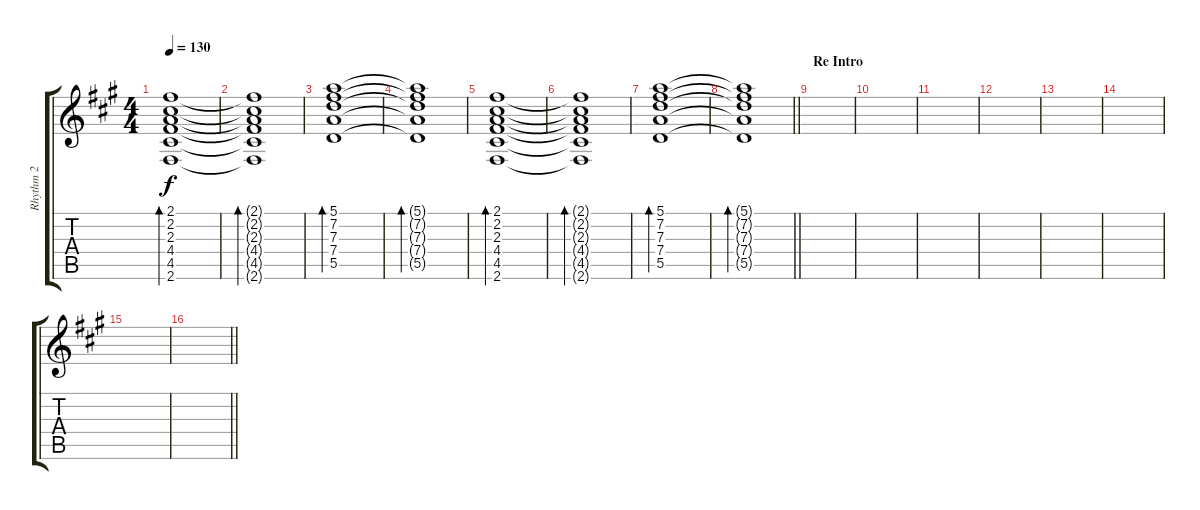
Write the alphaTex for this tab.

\track ("Rhythm 2" "Rhythm 2") {instrument distortionguitar}
\staff {score tabs}
\tuning (E4 B3 G3 D3 A2 E2) {hide}
\ts (4 4)
\tempo 130
\clef g2
\ks a
(2.1 2.2 2.3 4.4 4.5 2.6).1{bd 480 dy f volume 8 instrument acousticguitarsteel} |
(2.1{t} 2.2{t} 2.3{t} 4.4{t} 4.5{t} 2.6{t}).1{bd 480 volume 8 instrument acousticguitarsteel} |
(5.1 7.2 7.3 7.4 5.5).1{bd 480} |
(5.1{t} 7.2{t} 7.3{t} 7.4{t} 5.5{t}).1{bd 480} |
(2.1 2.2 2.3 4.4 4.5 2.6).1{bd 480 volume 8 instrument acousticguitarsteel} |
(2.1{t} 2.2{t} 2.3{t} 4.4{t} 4.5{t} 2.6{t}).1{bd 480 volume 8 instrument acousticguitarsteel} |
(5.1 7.2 7.3 7.4 5.5).1{bd 480} |
\barLineRight lightlight
(5.1{t} 7.2{t} 7.3{t} 7.4{t} 5.5{t}).1{bd 480} |
\section ("" "Re Intro")
|
|
|
|
|
|
|
\barLineRight lightlight
